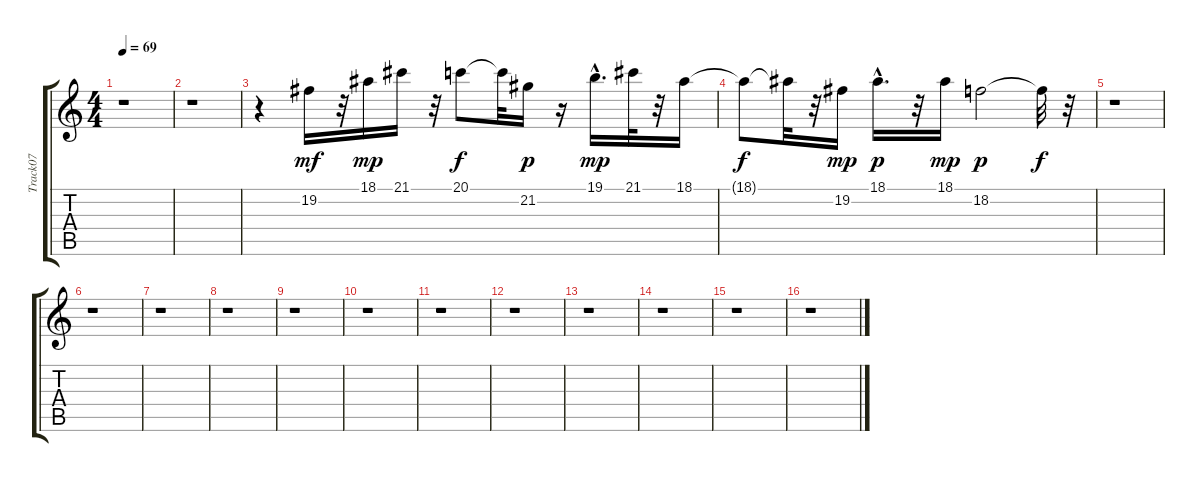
\track ("Track07" "Track07") {instrument honkytonkpiano}
\staff {score tabs}
\tuning (E4 B3 G3 D3 A2 E2) {hide}
\ts (4 4)
\tempo 69
\clef g2
\ks c
r.1{dy mf} |
r.1 |
r.4 19.2.16{volume 11 balance 5 instrument harmonica} r.32 18.1.16{dy mp} 21.1.16 r.32 20.1.8{dy f} 20.1{t}.32 21.2.16{dy p} r.16 19.1{hac}.16{d dy mp} 21.1.32 r.32 18.1.16 |
18.1{t}.8{dy f} 18.1{t}.32 r.32 19.2.16{dy mp} 18.1{hac}.16{d dy p} r.32 18.1.16{dy mp} 18.2.2{dy p} 18.2{t}.32{dy f} r.32 |
r.1 |
r.1 |
r.1 |
r.1 |
r.1 |
r.1 |
r.1 |
r.1 |
r.1 |
r.1 |
r.1 |
r.1
